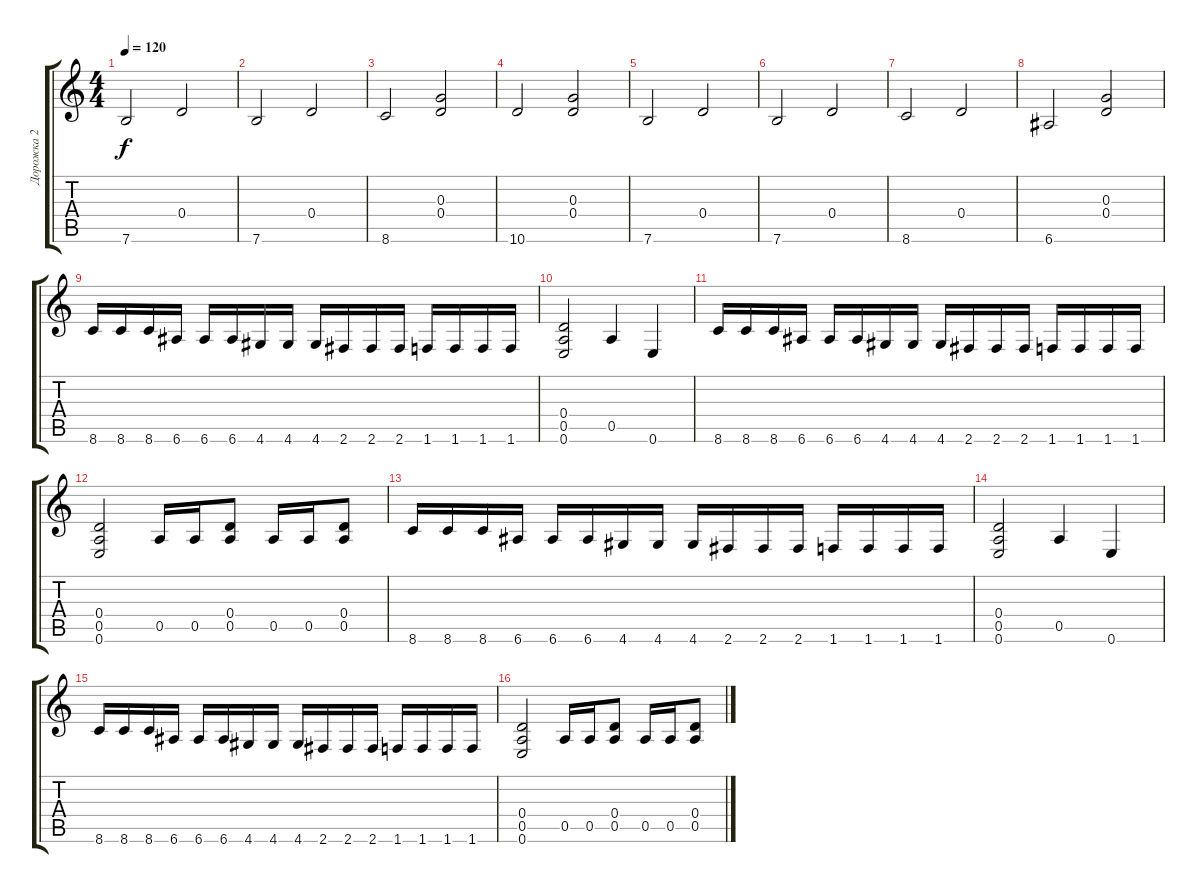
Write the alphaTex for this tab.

\track ("Дорожка 2" "Дорожка 2") {instrument distortionguitar}
\staff {score tabs}
\tuning (E4 B3 G3 D3 A2 E2) {hide}
\ts (4 4)
\tempo 120
\clef g2
\ks c
7.6.2{dy f} 0.4.2 |
7.6.2 0.4.2 |
8.6.2 (0.3 0.4).2 |
10.6.2 (0.3 0.4).2 |
7.6.2 0.4.2 |
7.6.2 0.4.2 |
8.6.2 0.4.2 |
6.6.2 (0.3 0.4).2 |
8.6.16 8.6.16 8.6.16 6.6.16 6.6.16 6.6.16 4.6.16 4.6.16 4.6.16 2.6.16 2.6.16 2.6.16 1.6.16 1.6.16 1.6.16 1.6.16 |
(0.4 0.5 0.6).2 0.5.4 0.6.4 |
8.6.16 8.6.16 8.6.16 6.6.16 6.6.16 6.6.16 4.6.16 4.6.16 4.6.16 2.6.16 2.6.16 2.6.16 1.6.16 1.6.16 1.6.16 1.6.16 |
(0.4 0.5 0.6).2 0.5.16 0.5.16 (0.4 0.5).8 0.5.16 0.5.16 (0.4 0.5).8 |
8.6.16 8.6.16 8.6.16 6.6.16 6.6.16 6.6.16 4.6.16 4.6.16 4.6.16 2.6.16 2.6.16 2.6.16 1.6.16 1.6.16 1.6.16 1.6.16 |
(0.4 0.5 0.6).2 0.5.4 0.6.4 |
8.6.16 8.6.16 8.6.16 6.6.16 6.6.16 6.6.16 4.6.16 4.6.16 4.6.16 2.6.16 2.6.16 2.6.16 1.6.16 1.6.16 1.6.16 1.6.16 |
(0.4 0.5 0.6).2 0.5.16 0.5.16 (0.4 0.5).8 0.5.16 0.5.16 (0.4 0.5).8
